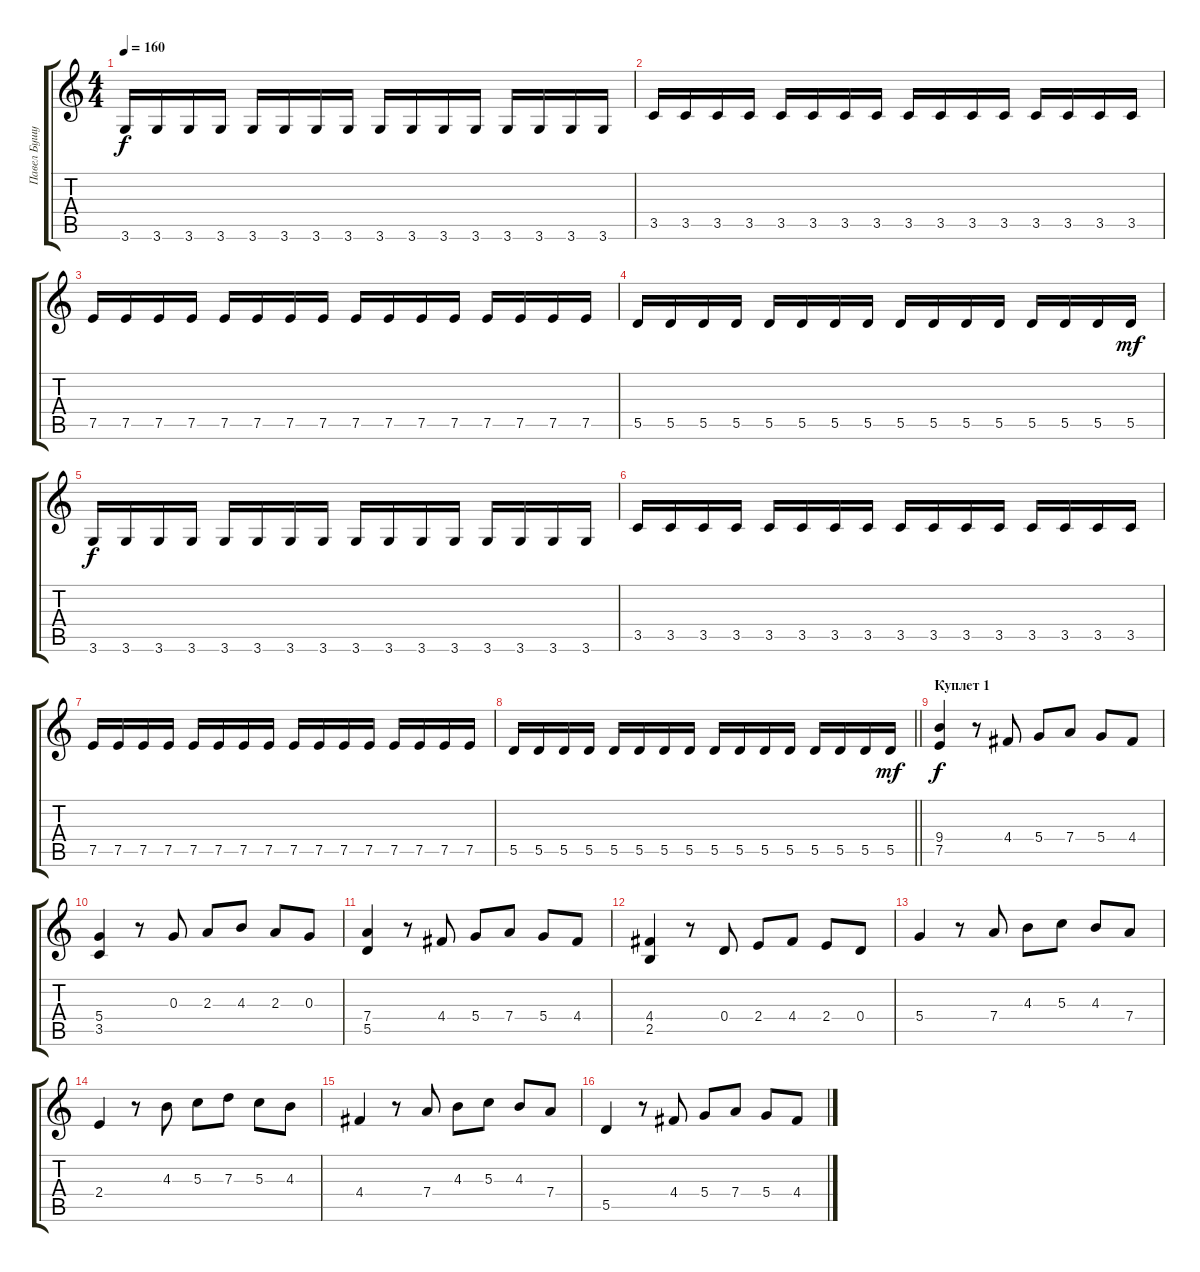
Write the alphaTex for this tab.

\track ("Павел Бушуев" "Павел Бушу") {instrument distortionguitar}
\staff {score tabs}
\tuning (E4 B3 G3 D3 A2 E2) {hide}
\ts (4 4)
\tempo 160
\clef g2
\ks c
3.6.16{dy f} 3.6.16 3.6.16 3.6.16 3.6.16 3.6.16 3.6.16 3.6.16 3.6.16 3.6.16 3.6.16 3.6.16 3.6.16 3.6.16 3.6.16 3.6.16 |
3.5.16 3.5.16 3.5.16 3.5.16 3.5.16 3.5.16 3.5.16 3.5.16 3.5.16 3.5.16 3.5.16 3.5.16 3.5.16 3.5.16 3.5.16 3.5.16 |
7.5.16 7.5.16 7.5.16 7.5.16 7.5.16 7.5.16 7.5.16 7.5.16 7.5.16 7.5.16 7.5.16 7.5.16 7.5.16 7.5.16 7.5.16 7.5.16 |
5.5.16 5.5.16 5.5.16 5.5.16 5.5.16 5.5.16 5.5.16 5.5.16 5.5.16 5.5.16 5.5.16 5.5.16 5.5.16 5.5.16 5.5.16 5.5.16{dy mf} |
3.6.16{dy f} 3.6.16 3.6.16 3.6.16 3.6.16 3.6.16 3.6.16 3.6.16 3.6.16 3.6.16 3.6.16 3.6.16 3.6.16 3.6.16 3.6.16 3.6.16 |
3.5.16 3.5.16 3.5.16 3.5.16 3.5.16 3.5.16 3.5.16 3.5.16 3.5.16 3.5.16 3.5.16 3.5.16 3.5.16 3.5.16 3.5.16 3.5.16 |
7.5.16 7.5.16 7.5.16 7.5.16 7.5.16 7.5.16 7.5.16 7.5.16 7.5.16 7.5.16 7.5.16 7.5.16 7.5.16 7.5.16 7.5.16 7.5.16 |
\barLineRight lightlight
5.5.16 5.5.16 5.5.16 5.5.16 5.5.16 5.5.16 5.5.16 5.5.16 5.5.16 5.5.16 5.5.16 5.5.16 5.5.16 5.5.16 5.5.16 5.5.16{dy mf} |
\section ("" "Куплет 1")
(9.4 7.5).4{dy f} r.8 4.4.8 5.4.8 7.4.8 5.4.8 4.4.8 |
(5.4 3.5).4 r.8 0.3.8 2.3.8 4.3.8 2.3.8 0.3.8 |
(7.4 5.5).4 r.8 4.4.8 5.4.8 7.4.8 5.4.8 4.4.8 |
(4.4 2.5).4 r.8 0.4.8 2.4.8 4.4.8 2.4.8 0.4.8 |
5.4.4 r.8 7.4.8 4.3.8 5.3.8 4.3.8 7.4.8 |
2.4.4 r.8 4.3.8 5.3.8 7.3.8 5.3.8 4.3.8 |
4.4.4 r.8 7.4.8 4.3.8 5.3.8 4.3.8 7.4.8 |
5.5.4 r.8 4.4.8 5.4.8 7.4.8 5.4.8 4.4.8
